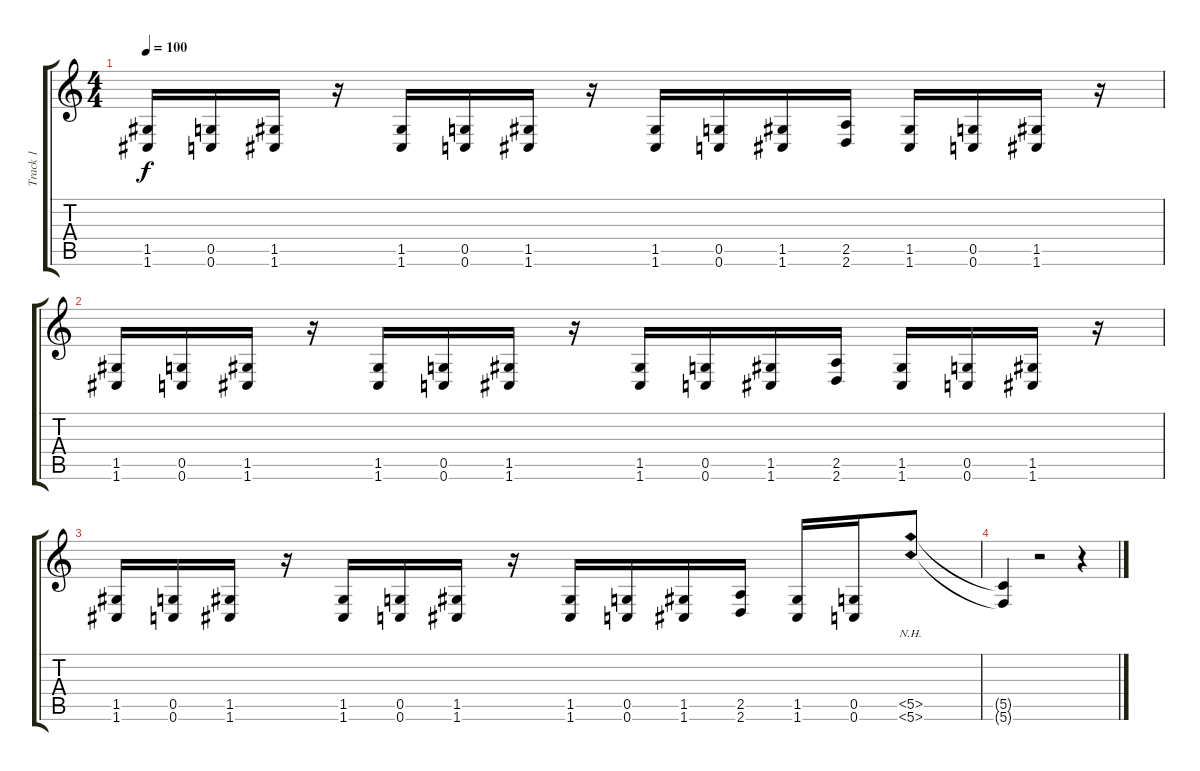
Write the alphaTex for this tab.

\track ("Track 1" "Track 1") {instrument distortionguitar}
\staff {score tabs}
\tuning (D4 A3 F3 C3 G2 C2) {hide}
\ts (4 4)
\tempo 100
\clef g2
\ks c
(1.5 1.6).16{dy f} (0.5 0.6).16 (1.5 1.6).16 r.16 (1.5 1.6).16 (0.5 0.6).16 (1.5 1.6).16 r.16 (1.5 1.6).16 (0.5 0.6).16 (1.5 1.6).16 (2.5 2.6).16 (1.5 1.6).16 (0.5 0.6).16 (1.5 1.6).16 r.16 |
(1.5 1.6).16 (0.5 0.6).16 (1.5 1.6).16 r.16 (1.5 1.6).16 (0.5 0.6).16 (1.5 1.6).16 r.16 (1.5 1.6).16 (0.5 0.6).16 (1.5 1.6).16 (2.5 2.6).16 (1.5 1.6).16 (0.5 0.6).16 (1.5 1.6).16 r.16 |
(1.5 1.6).16 (0.5 0.6).16 (1.5 1.6).16 r.16 (1.5 1.6).16 (0.5 0.6).16 (1.5 1.6).16 r.16 (1.5 1.6).16 (0.5 0.6).16 (1.5 1.6).16 (2.5 2.6).16 (1.5 1.6).16 (0.5 0.6).16 (5.5{nh} 5.6{nh}).8 |
(5.5{t} 5.6{t}).4 r.2 r.4
